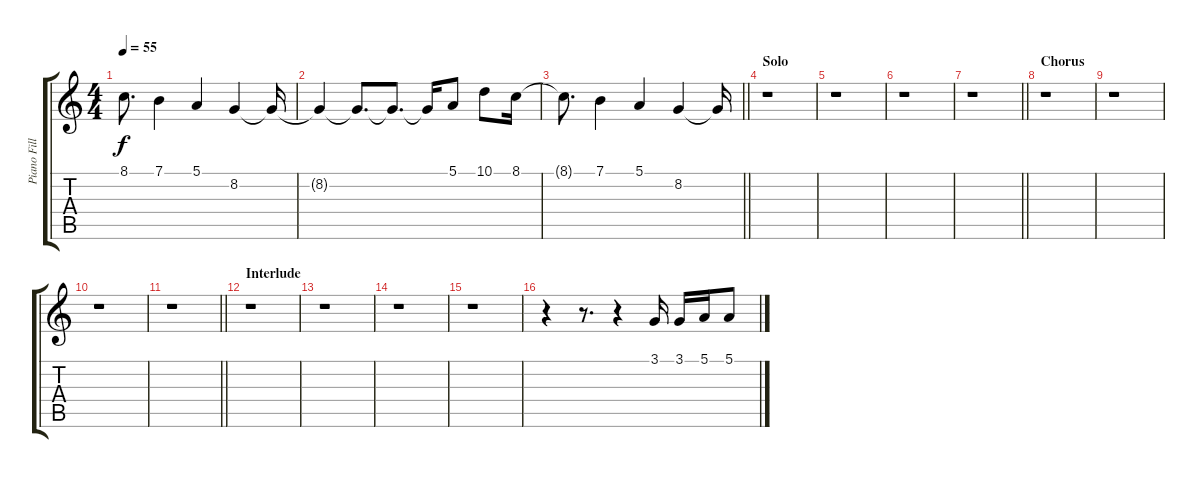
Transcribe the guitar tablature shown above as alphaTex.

\track ("Piano Fills" "Piano Fill") {instrument acousticgrandpiano}
\staff {score tabs}
\tuning (E4 B3 G3 D3 A2 E2) {hide}
\ts (4 4)
\tempo 55
\clef g2
\ks c
8.1{t}.8{d dy f} 7.1.4 5.1.4 8.2.4 8.2{t}.16 |
8.2{t}.4 8.2{t}.8{d} 8.2{t}.8{d} 8.2{t}.16 5.1.8 10.1.8 8.1.16 |
\barLineRight lightlight
8.1{t}.8{d} 7.1.4 5.1.4 8.2.4 8.2{t}.16 |
\section ("" "Solo")
r.1 |
r.1 |
r.1 |
\barLineRight lightlight
r.1 |
\section ("" "Chorus")
r.1 |
r.1 |
r.1 |
\barLineRight lightlight
r.1 |
\section ("" "Interlude")
r.1 |
r.1 |
r.1 |
r.1 |
r.4 r.8{d} r.4 3.1.16 3.1.16 5.1.16 5.1.8
